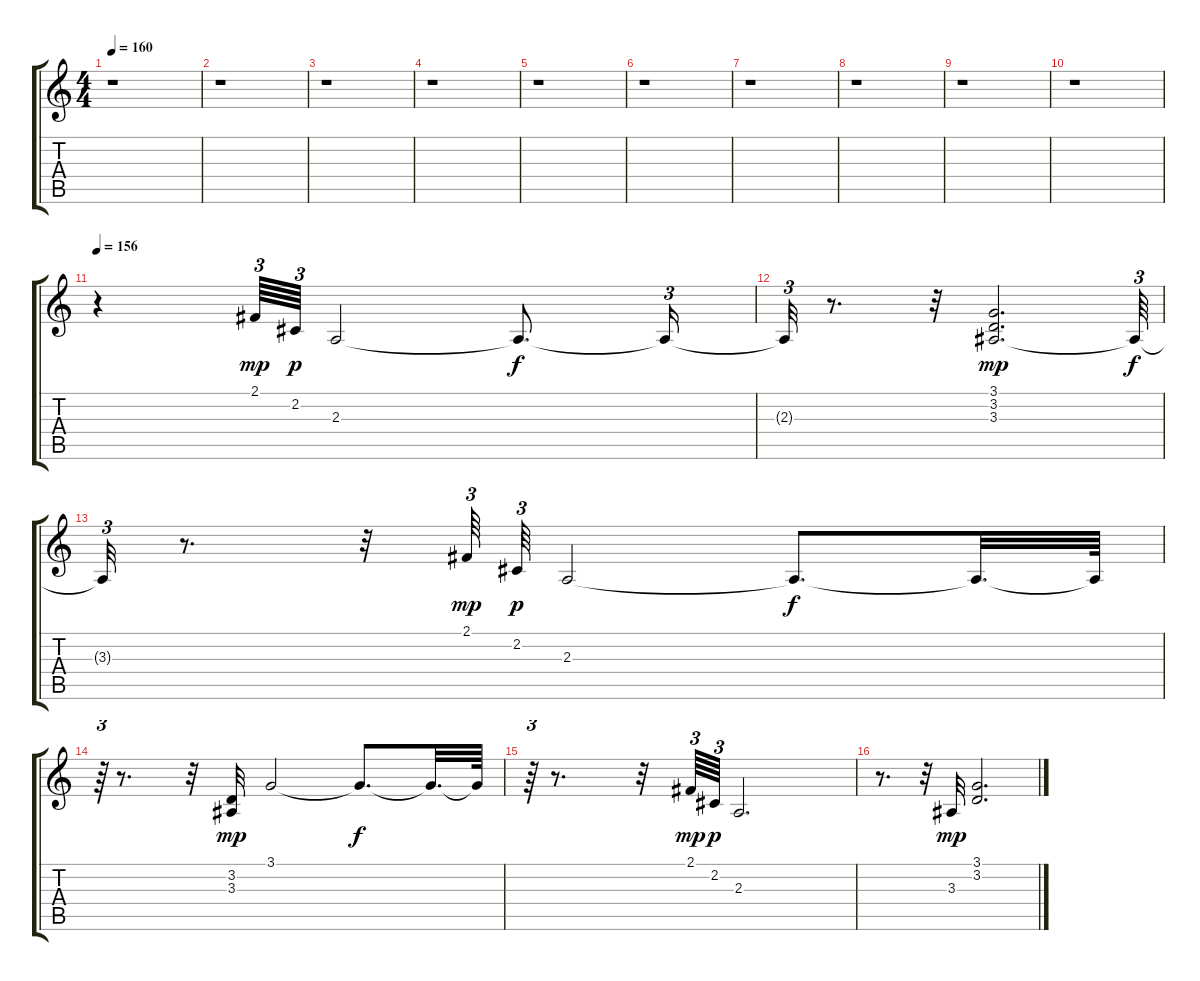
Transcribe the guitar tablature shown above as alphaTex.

\track "" {instrument frenchhorn}
\staff {score tabs}
\tuning (E4 B3 G3 D3 A2 E2) {hide}
\ts (4 4)
\tempo 160
\clef g2
\ks c
r.1{dy f} |
r.1 |
r.1 |
r.1 |
r.1 |
r.1 |
r.1 |
r.1 |
r.1 |
r.1 |
\tempo 156
r.4 2.1.64{tu (3 2) dy mp} 2.2.64{tu (3 2) dy p} 2.3.2 2.3{t}.8{d dy f} 2.3{t}.16{tu (3 2)} |
2.3{t}.32{tu (3 2)} r.8{d} r.32 (3.1 3.2 3.3).2{d dy mp} 3.3{t}.64{tu (3 2) dy f} |
3.3{t}.32{tu (3 2)} r.8{d} r.32 2.1.64{tu (3 2) dy mp} 2.2.64{tu (3 2) dy p} 2.3.2 2.3{t}.8{d dy f} 2.3{t}.32{d} 2.3{t}.64 |
r.64{tu (3 2)} r.8{d} r.32 (3.2 3.3).32{dy mp} 3.1.2 3.1{t}.8{d dy f} 3.1{t}.32{d} 3.1{t}.64 |
r.64{tu (3 2)} r.8{d} r.32 2.1.64{tu (3 2) dy mp} 2.2.64{tu (3 2) dy p} 2.3.2{d} |
r.8{d} r.32 3.3.32{dy mp} (3.1 3.2).2{d}
